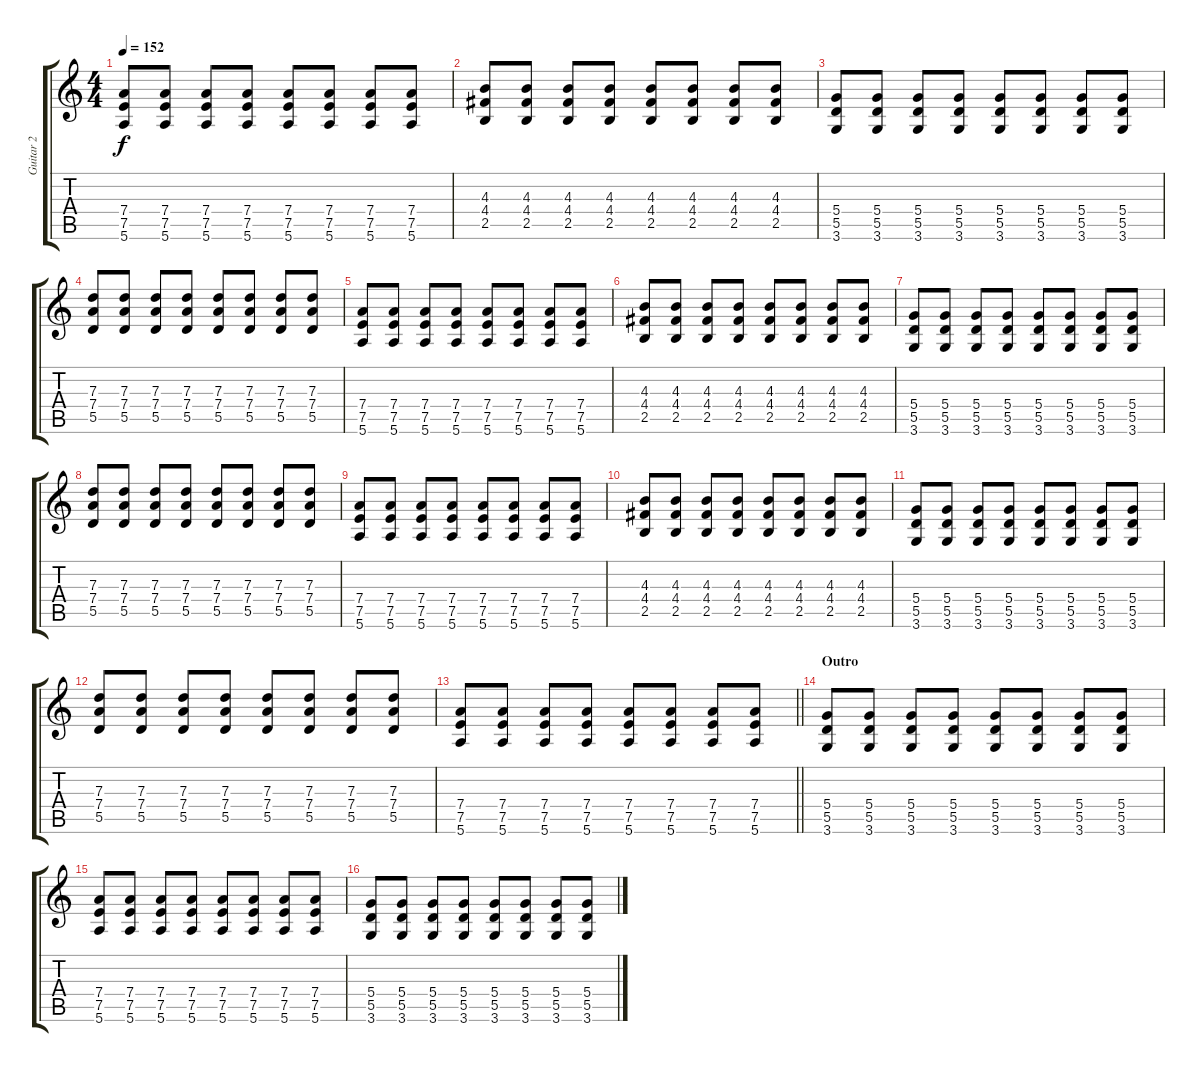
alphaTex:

\track ("Guitar 2" "Guitar 2") {instrument overdrivenguitar}
\staff {score tabs}
\tuning (E4 B3 G3 D3 A2 E2) {hide}
\ts (4 4)
\tempo 152
\clef g2
\ks c
(7.4 7.5 5.6).8{dy f} (7.4 7.5 5.6).8 (7.4 7.5 5.6).8 (7.4 7.5 5.6).8 (7.4 7.5 5.6).8 (7.4 7.5 5.6).8 (7.4 7.5 5.6).8 (7.4 7.5 5.6).8 |
(4.3 4.4 2.5).8 (4.3 4.4 2.5).8 (4.3 4.4 2.5).8 (4.3 4.4 2.5).8 (4.3 4.4 2.5).8 (4.3 4.4 2.5).8 (4.3 4.4 2.5).8 (4.3 4.4 2.5).8 |
(5.4 5.5 3.6).8 (5.4 5.5 3.6).8 (5.4 5.5 3.6).8 (5.4 5.5 3.6).8 (5.4 5.5 3.6).8 (5.4 5.5 3.6).8 (5.4 5.5 3.6).8 (5.4 5.5 3.6).8 |
(7.3 7.4 5.5).8 (7.3 7.4 5.5).8 (7.3 7.4 5.5).8 (7.3 7.4 5.5).8 (7.3 7.4 5.5).8 (7.3 7.4 5.5).8 (7.3 7.4 5.5).8 (7.3 7.4 5.5).8 |
(7.4 7.5 5.6).8 (7.4 7.5 5.6).8 (7.4 7.5 5.6).8 (7.4 7.5 5.6).8 (7.4 7.5 5.6).8 (7.4 7.5 5.6).8 (7.4 7.5 5.6).8 (7.4 7.5 5.6).8 |
(4.3 4.4 2.5).8 (4.3 4.4 2.5).8 (4.3 4.4 2.5).8 (4.3 4.4 2.5).8 (4.3 4.4 2.5).8 (4.3 4.4 2.5).8 (4.3 4.4 2.5).8 (4.3 4.4 2.5).8 |
(5.4 5.5 3.6).8 (5.4 5.5 3.6).8 (5.4 5.5 3.6).8 (5.4 5.5 3.6).8 (5.4 5.5 3.6).8 (5.4 5.5 3.6).8 (5.4 5.5 3.6).8 (5.4 5.5 3.6).8 |
(7.3 7.4 5.5).8 (7.3 7.4 5.5).8 (7.3 7.4 5.5).8 (7.3 7.4 5.5).8 (7.3 7.4 5.5).8 (7.3 7.4 5.5).8 (7.3 7.4 5.5).8 (7.3 7.4 5.5).8 |
(7.4 7.5 5.6).8 (7.4 7.5 5.6).8 (7.4 7.5 5.6).8 (7.4 7.5 5.6).8 (7.4 7.5 5.6).8 (7.4 7.5 5.6).8 (7.4 7.5 5.6).8 (7.4 7.5 5.6).8 |
(4.3 4.4 2.5).8 (4.3 4.4 2.5).8 (4.3 4.4 2.5).8 (4.3 4.4 2.5).8 (4.3 4.4 2.5).8 (4.3 4.4 2.5).8 (4.3 4.4 2.5).8 (4.3 4.4 2.5).8 |
(5.4 5.5 3.6).8 (5.4 5.5 3.6).8 (5.4 5.5 3.6).8 (5.4 5.5 3.6).8 (5.4 5.5 3.6).8 (5.4 5.5 3.6).8 (5.4 5.5 3.6).8 (5.4 5.5 3.6).8 |
(7.3 7.4 5.5).8 (7.3 7.4 5.5).8 (7.3 7.4 5.5).8 (7.3 7.4 5.5).8 (7.3 7.4 5.5).8 (7.3 7.4 5.5).8 (7.3 7.4 5.5).8 (7.3 7.4 5.5).8 |
\barLineRight lightlight
(7.4 7.5 5.6).8 (7.4 7.5 5.6).8 (7.4 7.5 5.6).8 (7.4 7.5 5.6).8 (7.4 7.5 5.6).8 (7.4 7.5 5.6).8 (7.4 7.5 5.6).8 (7.4 7.5 5.6).8 |
\section ("" "Outro")
(5.4 5.5 3.6).8 (5.4 5.5 3.6).8 (5.4 5.5 3.6).8 (5.4 5.5 3.6).8 (5.4 5.5 3.6).8 (5.4 5.5 3.6).8 (5.4 5.5 3.6).8 (5.4 5.5 3.6).8 |
(7.4 7.5 5.6).8 (7.4 7.5 5.6).8 (7.4 7.5 5.6).8 (7.4 7.5 5.6).8 (7.4 7.5 5.6).8 (7.4 7.5 5.6).8 (7.4 7.5 5.6).8 (7.4 7.5 5.6).8 |
(5.4 5.5 3.6).8 (5.4 5.5 3.6).8 (5.4 5.5 3.6).8 (5.4 5.5 3.6).8 (5.4 5.5 3.6).8 (5.4 5.5 3.6).8 (5.4 5.5 3.6).8 (5.4 5.5 3.6).8
